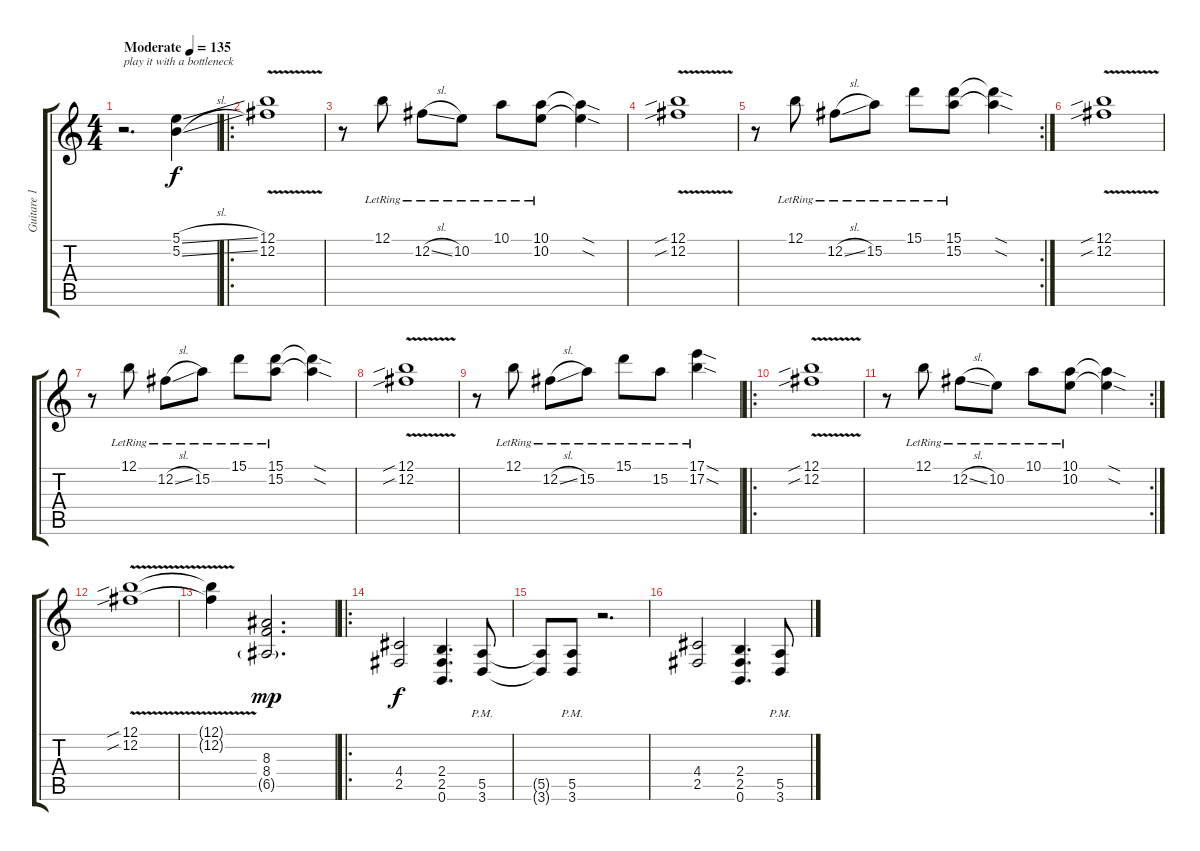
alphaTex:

\track ("Guitare 1" "Guitare 1") {instrument distortionguitar}
\staff {score tabs}
\tuning (B3 Gb3 D3 A2 E2 B1) {hide}
\ts (4 4)
\tempo (135 "Moderate")
\clef g2
\ks c
r.2{d txt "play it with a bottleneck" dy f instrument distortionguitar} (5.1{sl} 5.2{sl}).4 |
\ro
(12.1{v} 12.2{v}).1 |
r.8 12.1{lr}.8 12.2{sl lr}.8 10.2{lr}.8 10.1{lr}.8 (10.1{lr} 10.2{lr}).8 (10.1{sod t} 10.2{sod t}).4 |
(12.1{v sib} 12.2{v sib}).1 |
\rc 2
r.8 12.1{lr}.8 12.2{sl lr}.8 15.2{lr}.8 15.1{lr}.8 (15.1 15.2{lr}).8 (15.1{sod t} 15.2{sod t}).4 |
(12.1{v sib} 12.2{v sib}).1 |
r.8 12.1{lr}.8 12.2{sl lr}.8 15.2{lr}.8 15.1{lr}.8 (15.1 15.2{lr}).8 (15.1{sod t} 15.2{sod t}).4 |
(12.1{v sib} 12.2{v sib}).1 |
r.8 12.1{lr}.8 12.2{sl lr}.8 15.2{lr}.8 15.1{lr}.8 15.2{lr}.8 (17.1{sod lr} 17.2{sod}).4 |
\ro
(12.1{v sib} 12.2{v sib}).1 |
\rc 2
r.8 12.1{lr}.8 12.2{sl lr}.8 10.2{lr}.8 10.1{lr}.8 (10.1{lr} 10.2{lr}).8 (10.1{sod t} 10.2{sod t}).4 |
(12.1{v sib} 12.2{v sib}).1 |
(12.1{t} 12.2{t}).4 (8.3 8.4 6.5{g}).2{d dy mp} |
\ro
(4.4 2.5).2{dy f} (2.4 2.5 0.6).4{d} (5.5{pm} 3.6{pm}).8 |
(5.5{t} 3.6{t}).8 (5.5{pm} 3.6{pm}).8 r.2{d} |
(4.4 2.5).2 (2.4 2.5 0.6).4{d} (5.5{pm} 3.6{pm}).8
